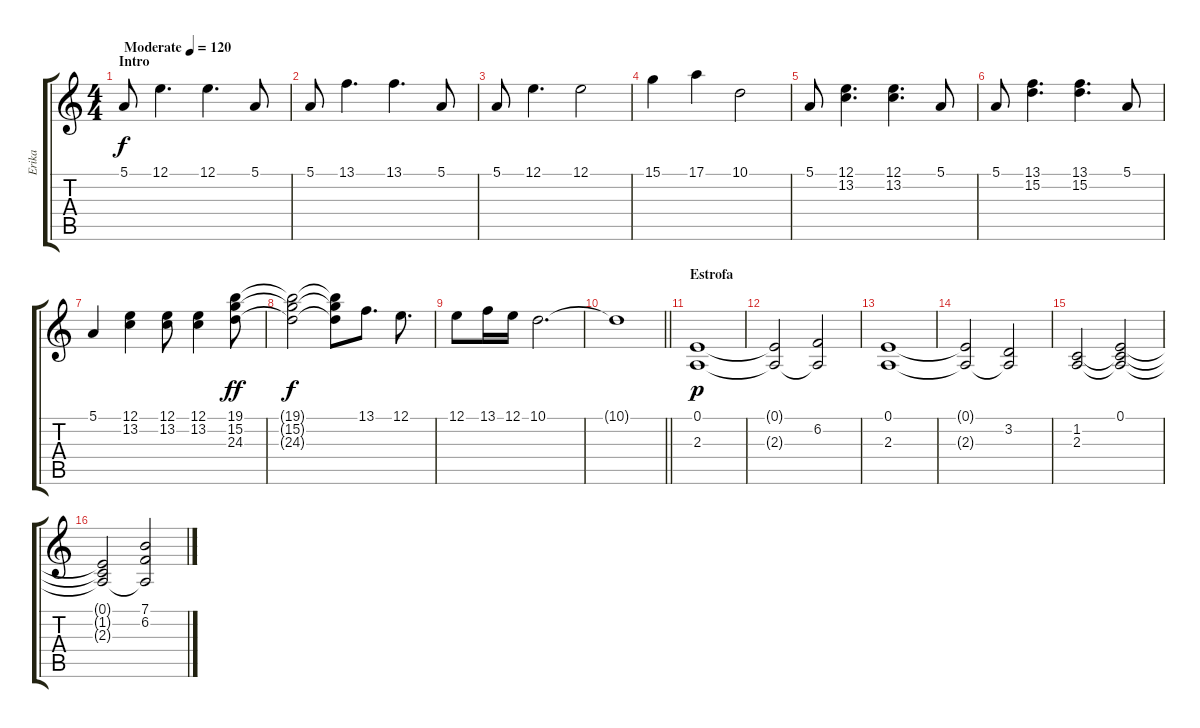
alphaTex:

\track ("Erika" "Erika") {instrument stringensemble1}
\staff {score tabs}
\tuning (E4 B3 G3 D3 A2 E2) {hide}
\ts (4 4)
\section ("" "Intro")
\tempo (120 "Moderate")
\clef g2
\ks c
5.1.8{dy f instrument stringensemble1} 12.1.4{d} 12.1.4{d} 5.1.8 |
5.1.8 13.1.4{d} 13.1.4{d} 5.1.8 |
5.1.8 12.1.4{d} 12.1.2 |
15.1.4 17.1.4 10.1.2 |
5.1.8 (12.1 13.2).4{d} (12.1 13.2).4{d} 5.1.8 |
5.1.8 (13.1 15.2).4{d} (13.1 15.2).4{d} 5.1.8 |
5.1.4 (12.1 13.2).4 (12.1 13.2).8 (12.1 13.2).4 (19.1 15.2 24.3).8{dy ff} |
(19.1{t} 15.2{t} 24.3{t}).2{dy f} (19.1{t} 15.2{t} 24.3{t}).8 13.1.8{d} 12.1.8{d} |
12.1.8 13.1.16 12.1.16 10.1.2{d volume 5} |
\barLineRight lightlight
10.1{t}.1 |
\section ("" "Estrofa")
(0.1 2.3).1{dy p volume 13 instrument stringensemble2} |
(0.1{t} 2.3{t}).2 (6.2 2.3{t}).2 |
(0.1 2.3).1 |
(0.1{t} 2.3{t}).2 (3.2 2.3{t}).2 |
(1.2 2.3).2 (0.1 1.2{t} 2.3{t}).2 |
(0.1{t} 1.2{t} 2.3{t}).2 (7.1 6.2 2.3{t}).2
